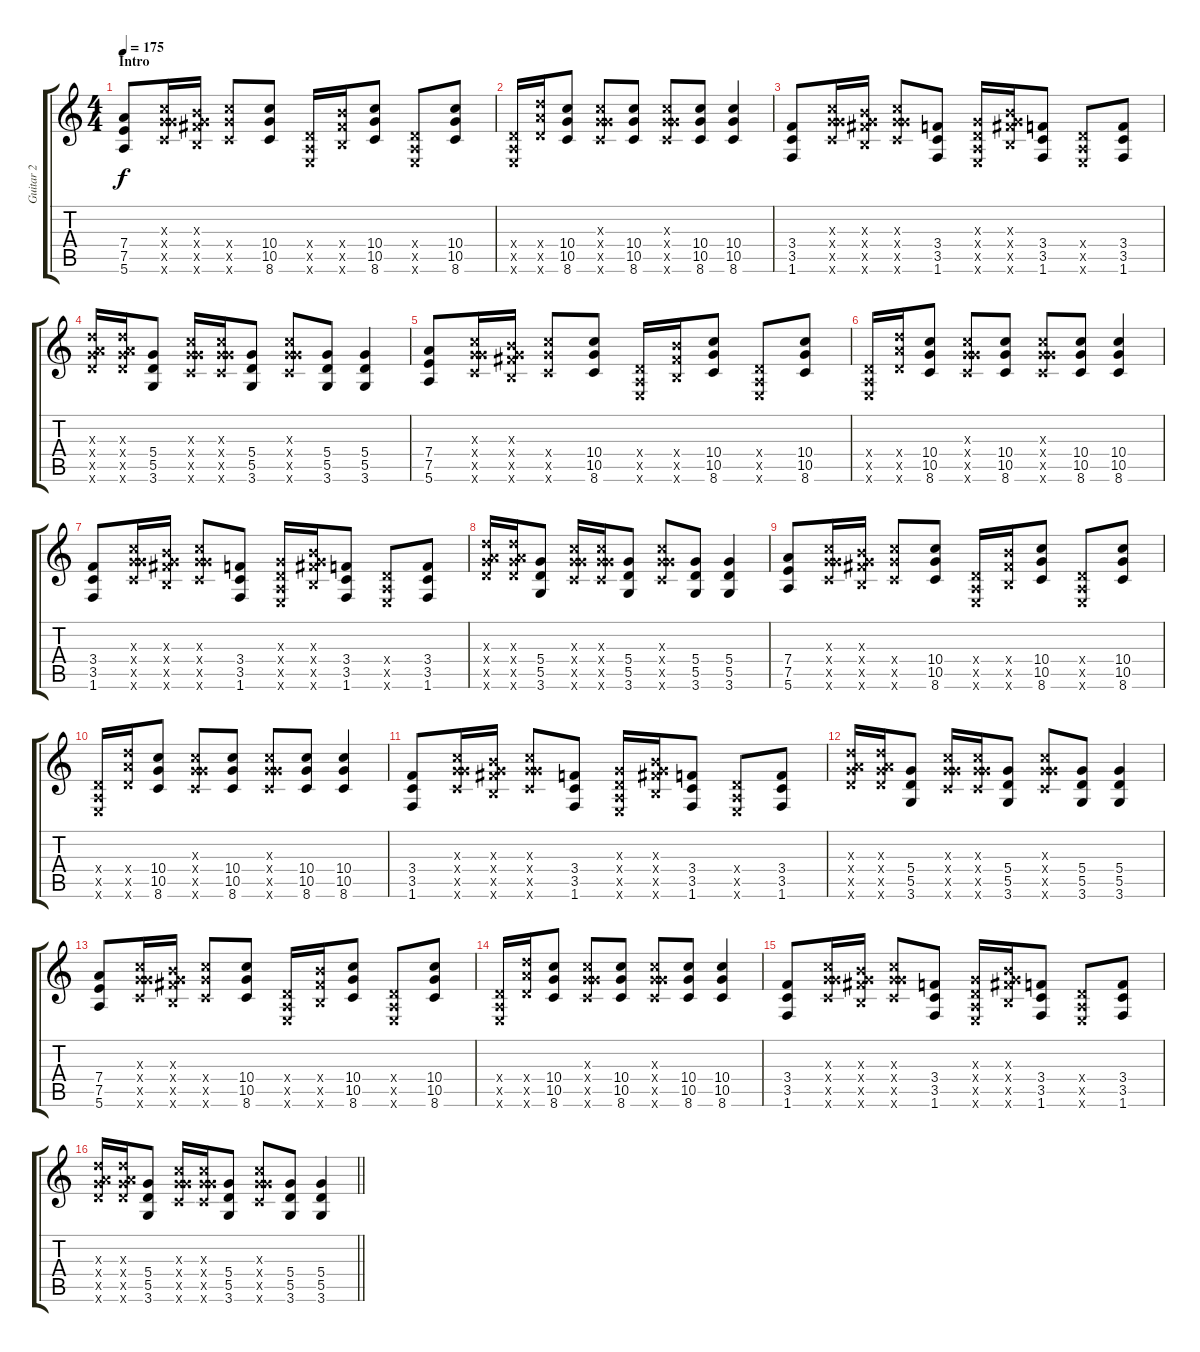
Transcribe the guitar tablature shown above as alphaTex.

\track ("Guitar 2" "Guitar 2") {instrument distortionguitar}
\staff {score tabs}
\tuning (E4 B3 G3 D3 A2 E2) {hide}
\ts (4 4)
\section ("" "Intro")
\tempo 175
\clef g2
\ks c
(7.4 7.5 5.6).8{dy f instrument distortionguitar} (0.3{x} 10.4{x} 10.5{x} 8.6{x}).16 (0.3{x} 9.4{x} 9.5{x} 7.6{x}).16 (10.4{x} 10.5{x} 8.6{x}).8 (10.4 10.5 8.6).8 (0.4{x} 0.5{x} 0.6{x}).16 (9.4{x} 9.5{x} 7.6{x}).16 (10.4 10.5 8.6).8 (0.4{x} 0.5{x} 0.6{x}).8 (10.4 10.5 8.6).8 |
(0.4{x} 0.5{x} 0.6{x}).16 (12.4{x} 12.5{x} 10.6{x}).16 (10.4 10.5 8.6).8 (0.3{x} 10.4{x} 10.5{x} 8.6{x}).8 (10.4 10.5 8.6).8 (0.3{x} 10.4{x} 10.5{x} 8.6{x}).8 (10.4 10.5 8.6).8 (10.4 10.5 8.6).4 |
(3.4 3.5 1.6).8 (0.3{x} 10.4{x} 10.5{x} 8.6{x}).16 (0.3{x} 9.4{x} 9.5{x} 7.6{x}).16 (0.3{x} 10.4{x} 10.5{x} 8.6{x}).8 (3.4 3.5 1.6).8 (0.3{x} 0.4{x} 0.5{x} 0.6{x}).16 (0.3{x} 9.4{x} 9.5{x} 7.6{x}).16 (3.4 3.5 1.6).8 (0.4{x} 0.5{x} 0.6{x}).8 (3.4 3.5 1.6).8 |
(0.3{x} 12.4{x} 12.5{x} 10.6{x}).16 (0.3{x} 12.4{x} 12.5{x} 10.6{x}).16 (5.4 5.5 3.6).8 (0.3{x} 10.4{x} 10.5{x} 8.6{x}).16 (0.3{x} 10.4{x} 10.5{x} 8.6{x}).16 (5.4 5.5 3.6).8 (0.3{x} 10.4{x} 10.5{x} 8.6{x}).8 (5.4 5.5 3.6).8 (5.4 5.5 3.6).4 |
(7.4 7.5 5.6).8 (0.3{x} 10.4{x} 10.5{x} 8.6{x}).16 (0.3{x} 9.4{x} 9.5{x} 7.6{x}).16 (10.4{x} 10.5{x} 8.6{x}).8 (10.4 10.5 8.6).8 (0.4{x} 0.5{x} 0.6{x}).16 (9.4{x} 9.5{x} 7.6{x}).16 (10.4 10.5 8.6).8 (0.4{x} 0.5{x} 0.6{x}).8 (10.4 10.5 8.6).8 |
(0.4{x} 0.5{x} 0.6{x}).16 (12.4{x} 12.5{x} 10.6{x}).16 (10.4 10.5 8.6).8 (0.3{x} 10.4{x} 10.5{x} 8.6{x}).8 (10.4 10.5 8.6).8 (0.3{x} 10.4{x} 10.5{x} 8.6{x}).8 (10.4 10.5 8.6).8 (10.4 10.5 8.6).4 |
(3.4 3.5 1.6).8 (0.3{x} 10.4{x} 10.5{x} 8.6{x}).16 (0.3{x} 9.4{x} 9.5{x} 7.6{x}).16 (0.3{x} 10.4{x} 10.5{x} 8.6{x}).8 (3.4 3.5 1.6).8 (0.3{x} 0.4{x} 0.5{x} 0.6{x}).16 (0.3{x} 9.4{x} 9.5{x} 7.6{x}).16 (3.4 3.5 1.6).8 (0.4{x} 0.5{x} 0.6{x}).8 (3.4 3.5 1.6).8 |
(0.3{x} 12.4{x} 12.5{x} 10.6{x}).16 (0.3{x} 12.4{x} 12.5{x} 10.6{x}).16 (5.4 5.5 3.6).8 (0.3{x} 10.4{x} 10.5{x} 8.6{x}).16 (0.3{x} 10.4{x} 10.5{x} 8.6{x}).16 (5.4 5.5 3.6).8 (0.3{x} 10.4{x} 10.5{x} 8.6{x}).8 (5.4 5.5 3.6).8 (5.4 5.5 3.6).4 |
(7.4 7.5 5.6).8 (0.3{x} 10.4{x} 10.5{x} 8.6{x}).16 (0.3{x} 9.4{x} 9.5{x} 7.6{x}).16 (10.4{x} 10.5{x} 8.6{x}).8 (10.4 10.5 8.6).8 (0.4{x} 0.5{x} 0.6{x}).16 (9.4{x} 9.5{x} 7.6{x}).16 (10.4 10.5 8.6).8 (0.4{x} 0.5{x} 0.6{x}).8 (10.4 10.5 8.6).8 |
(0.4{x} 0.5{x} 0.6{x}).16 (12.4{x} 12.5{x} 10.6{x}).16 (10.4 10.5 8.6).8 (0.3{x} 10.4{x} 10.5{x} 8.6{x}).8 (10.4 10.5 8.6).8 (0.3{x} 10.4{x} 10.5{x} 8.6{x}).8 (10.4 10.5 8.6).8 (10.4 10.5 8.6).4 |
(3.4 3.5 1.6).8 (0.3{x} 10.4{x} 10.5{x} 8.6{x}).16 (0.3{x} 9.4{x} 9.5{x} 7.6{x}).16 (0.3{x} 10.4{x} 10.5{x} 8.6{x}).8 (3.4 3.5 1.6).8 (0.3{x} 0.4{x} 0.5{x} 0.6{x}).16 (0.3{x} 9.4{x} 9.5{x} 7.6{x}).16 (3.4 3.5 1.6).8 (0.4{x} 0.5{x} 0.6{x}).8 (3.4 3.5 1.6).8 |
(0.3{x} 12.4{x} 12.5{x} 10.6{x}).16 (0.3{x} 12.4{x} 12.5{x} 10.6{x}).16 (5.4 5.5 3.6).8 (0.3{x} 10.4{x} 10.5{x} 8.6{x}).16 (0.3{x} 10.4{x} 10.5{x} 8.6{x}).16 (5.4 5.5 3.6).8 (0.3{x} 10.4{x} 10.5{x} 8.6{x}).8 (5.4 5.5 3.6).8 (5.4 5.5 3.6).4 |
(7.4 7.5 5.6).8 (0.3{x} 10.4{x} 10.5{x} 8.6{x}).16 (0.3{x} 9.4{x} 9.5{x} 7.6{x}).16 (10.4{x} 10.5{x} 8.6{x}).8 (10.4 10.5 8.6).8 (0.4{x} 0.5{x} 0.6{x}).16 (9.4{x} 9.5{x} 7.6{x}).16 (10.4 10.5 8.6).8 (0.4{x} 0.5{x} 0.6{x}).8 (10.4 10.5 8.6).8 |
(0.4{x} 0.5{x} 0.6{x}).16 (12.4{x} 12.5{x} 10.6{x}).16 (10.4 10.5 8.6).8 (0.3{x} 10.4{x} 10.5{x} 8.6{x}).8 (10.4 10.5 8.6).8 (0.3{x} 10.4{x} 10.5{x} 8.6{x}).8 (10.4 10.5 8.6).8 (10.4 10.5 8.6).4 |
(3.4 3.5 1.6).8 (0.3{x} 10.4{x} 10.5{x} 8.6{x}).16 (0.3{x} 9.4{x} 9.5{x} 7.6{x}).16 (0.3{x} 10.4{x} 10.5{x} 8.6{x}).8 (3.4 3.5 1.6).8 (0.3{x} 0.4{x} 0.5{x} 0.6{x}).16 (0.3{x} 9.4{x} 9.5{x} 7.6{x}).16 (3.4 3.5 1.6).8 (0.4{x} 0.5{x} 0.6{x}).8 (3.4 3.5 1.6).8 |
\barLineRight lightlight
(0.3{x} 12.4{x} 12.5{x} 10.6{x}).16 (0.3{x} 12.4{x} 12.5{x} 10.6{x}).16 (5.4 5.5 3.6).8 (0.3{x} 10.4{x} 10.5{x} 8.6{x}).16 (0.3{x} 10.4{x} 10.5{x} 8.6{x}).16 (5.4 5.5 3.6).8 (0.3{x} 10.4{x} 10.5{x} 8.6{x}).8 (5.4 5.5 3.6).8 (5.4 5.5 3.6).4
